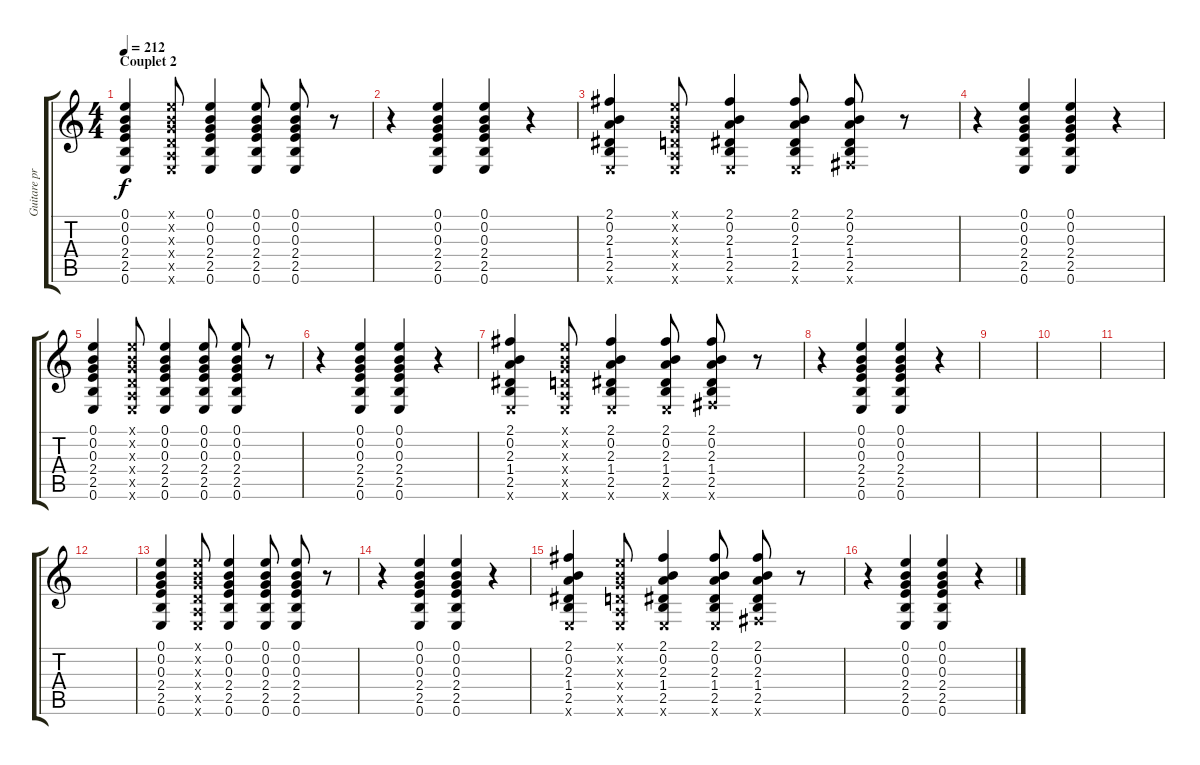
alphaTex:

\track ("Guitare principale" "Guitare pr") {instrument acousticguitarsteel}
\staff {score tabs}
\tuning (E4 B3 G3 D3 A2 E2) {hide}
\ts (4 4)
\section ("" "Couplet 2")
\tempo 212
\clef g2
\ks c
(0.1 0.2 0.3 2.4 2.5 0.6).4{dy f} (0.1{x} 0.2{x} 0.3{x} 0.4{x} 0.5{x} 0.6{x}).8 (0.1 0.2 0.3 2.4 2.5 0.6).4 (0.1 0.2 0.3 2.4 2.5 0.6).8 (0.1 0.2 0.3 2.4 2.5 0.6).8 r.8 |
r.4 (0.1 0.2 0.3 2.4 2.5 0.6).4 (0.1 0.2 0.3 2.4 2.5 0.6).4 r.4 |
(2.1 0.2 2.3 1.4 2.5 0.6{x}).4 (0.1{x} 0.2{x} 0.3{x} 0.4{x} 0.5{x} 0.6{x}).8 (2.1 0.2 2.3 1.4 2.5 0.6{x}).4 (2.1 0.2 2.3 1.4 2.5 0.6{x}).8 (2.1 0.2 2.3 1.4 2.5 2.6{x}).8 r.8 |
r.4 (0.1 0.2 0.3 2.4 2.5 0.6).4 (0.1 0.2 0.3 2.4 2.5 0.6).4 r.4 |
(0.1 0.2 0.3 2.4 2.5 0.6).4 (0.1{x} 0.2{x} 0.3{x} 0.4{x} 0.5{x} 0.6{x}).8 (0.1 0.2 0.3 2.4 2.5 0.6).4 (0.1 0.2 0.3 2.4 2.5 0.6).8 (0.1 0.2 0.3 2.4 2.5 0.6).8 r.8 |
r.4 (0.1 0.2 0.3 2.4 2.5 0.6).4 (0.1 0.2 0.3 2.4 2.5 0.6).4 r.4 |
(2.1 0.2 2.3 1.4 2.5 0.6{x}).4 (0.1{x} 0.2{x} 0.3{x} 0.4{x} 0.5{x} 0.6{x}).8 (2.1 0.2 2.3 1.4 2.5 0.6{x}).4 (2.1 0.2 2.3 1.4 2.5 0.6{x}).8 (2.1 0.2 2.3 1.4 2.5 2.6{x}).8 r.8 |
r.4 (0.1 0.2 0.3 2.4 2.5 0.6).4 (0.1 0.2 0.3 2.4 2.5 0.6).4 r.4 |
|
|
|
|
(0.1 0.2 0.3 2.4 2.5 0.6).4 (0.1{x} 0.2{x} 0.3{x} 0.4{x} 0.5{x} 0.6{x}).8 (0.1 0.2 0.3 2.4 2.5 0.6).4 (0.1 0.2 0.3 2.4 2.5 0.6).8 (0.1 0.2 0.3 2.4 2.5 0.6).8 r.8 |
r.4 (0.1 0.2 0.3 2.4 2.5 0.6).4 (0.1 0.2 0.3 2.4 2.5 0.6).4 r.4 |
(2.1 0.2 2.3 1.4 2.5 0.6{x}).4 (0.1{x} 0.2{x} 0.3{x} 0.4{x} 0.5{x} 0.6{x}).8 (2.1 0.2 2.3 1.4 2.5 0.6{x}).4 (2.1 0.2 2.3 1.4 2.5 0.6{x}).8 (2.1 0.2 2.3 1.4 2.5 2.6{x}).8 r.8 |
r.4 (0.1 0.2 0.3 2.4 2.5 0.6).4 (0.1 0.2 0.3 2.4 2.5 0.6).4 r.4
